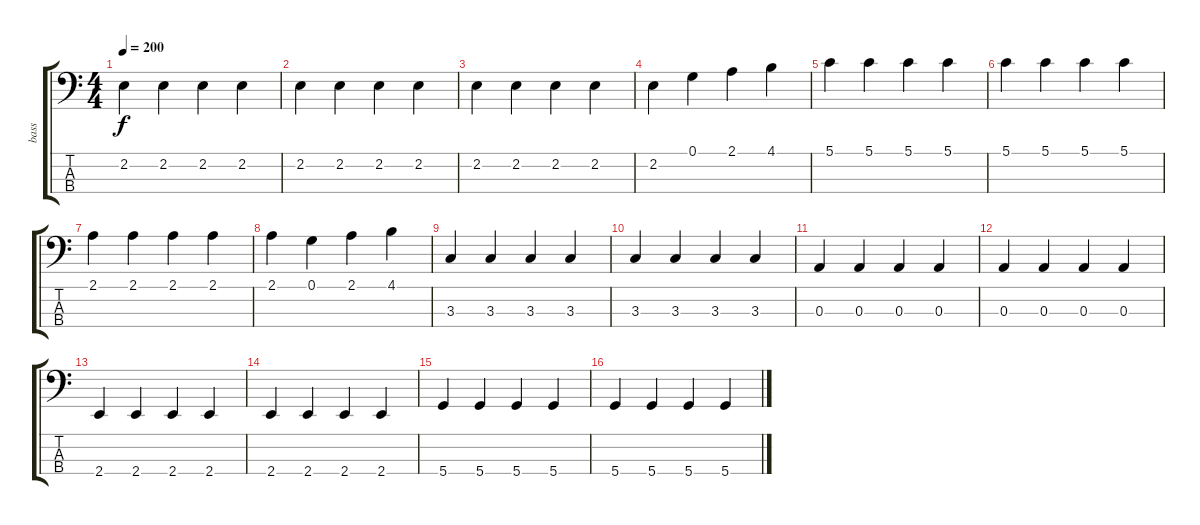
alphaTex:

\track ("bass" "bass") {instrument electricbassfinger}
\staff {score tabs}
\tuning (G2 D2 A1 D1) {hide}
\ts (4 4)
\tempo 200
\clef f4
\ks c
2.2.4{dy f} 2.2.4 2.2.4 2.2.4 |
2.2.4 2.2.4 2.2.4 2.2.4 |
2.2.4 2.2.4 2.2.4 2.2.4 |
2.2.4 0.1.4 2.1.4 4.1.4 |
5.1.4 5.1.4 5.1.4 5.1.4 |
5.1.4 5.1.4 5.1.4 5.1.4 |
2.1.4 2.1.4 2.1.4 2.1.4 |
2.1.4 0.1.4 2.1.4 4.1.4 |
3.3.4 3.3.4 3.3.4 3.3.4 |
3.3.4 3.3.4 3.3.4 3.3.4 |
0.3.4 0.3.4 0.3.4 0.3.4 |
0.3.4 0.3.4 0.3.4 0.3.4 |
2.4.4 2.4.4 2.4.4 2.4.4 |
2.4.4 2.4.4 2.4.4 2.4.4 |
5.4.4 5.4.4 5.4.4 5.4.4 |
5.4.4 5.4.4 5.4.4 5.4.4
